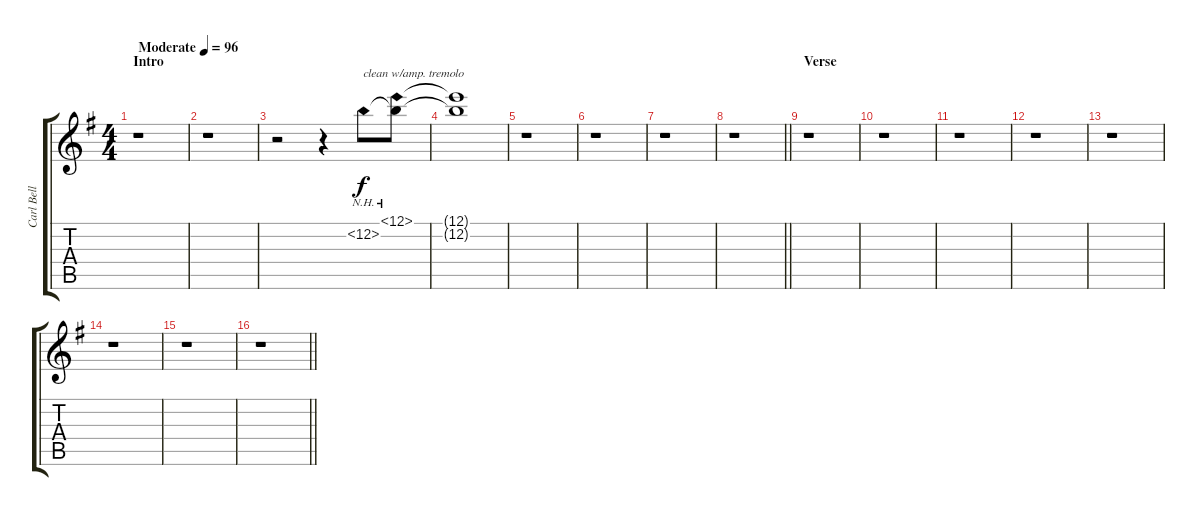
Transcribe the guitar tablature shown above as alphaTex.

\track ("Carl Bell (Lead Guitar)" "Carl Bell ") {instrument distortionguitar}
\staff {score tabs}
\tuning (E4 B3 G3 D3 A2 E2) {hide}
\ts (4 4)
\section ("" "Intro")
\tempo (96 "Moderate")
\clef g2
\ks g
r.1{dy f instrument distortionguitar} |
r.1 |
r.2 r.4 12.2{nh}.8{txt "clean w/amp. tremolo" instrument electricguitarclean} (12.1{nh} 12.2{t}).8 |
(12.1{t} 12.2{t}).1 |
r.1 |
r.1 |
r.1 |
\barLineRight lightlight
r.1 |
\section ("" "Verse")
r.1 |
r.1 |
r.1 |
r.1 |
r.1 |
r.1 |
r.1 |
\barLineRight lightlight
r.1
